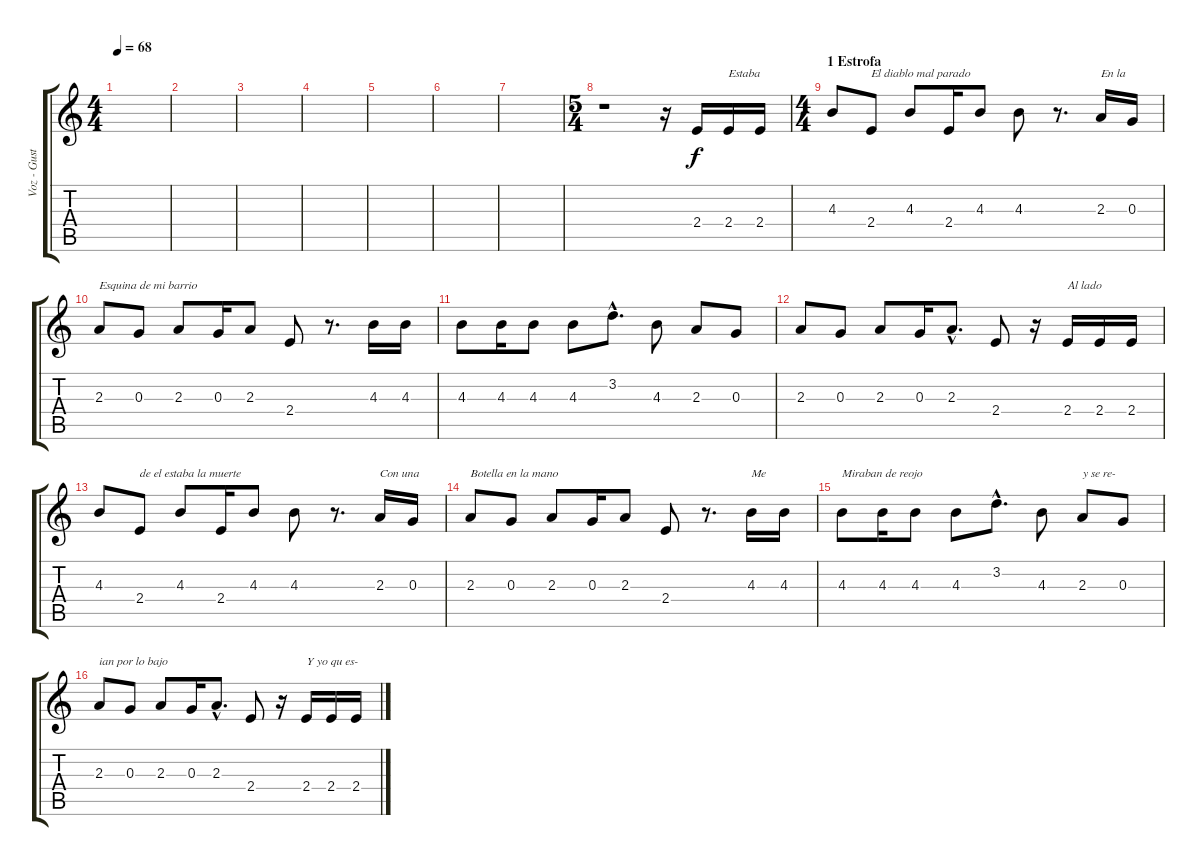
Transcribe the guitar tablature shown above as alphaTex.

\track ("Voz - Gustavo Napoli" "Voz - Gust") {instrument overdrivenguitar}
\staff {score tabs}
\tuning (E4 B3 G3 D3 A2 E2) {hide}
\ts (4 4)
\tempo 68
\clef g2
\ks c
|
|
|
|
|
|
|
\ts (5 4)
r.1 r.16 2.4.16 2.4.16{txt "Estaba"} 2.4.16 |
\ts (4 4)
\section ("" "1 Estrofa")
4.3.8 2.4.8{txt "El diablo mal parado"} 4.3.8 2.4.16 4.3.8 4.3.8 r.8{d} 2.3.16{txt "En la"} 0.3.16 |
2.3.8{txt "Esquina de mi barrio"} 0.3.8 2.3.8 0.3.16 2.3.8 2.4.8 r.8{d} 4.3.16 4.3.16 |
4.3.8 4.3.16 4.3.8 4.3.8 3.2{hac}.8{d} 4.3.8 2.3.8 0.3.8 |
2.3.8 0.3.8 2.3.8 0.3.16 2.3{hac}.8{d} 2.4.8 r.16 2.4.16{txt "Al lado"} 2.4.16 2.4.16 |
4.3.8 2.4.8{txt "de el estaba la muerte"} 4.3.8 2.4.16 4.3.8 4.3.8 r.8{d} 2.3.16{txt "Con una"} 0.3.16 |
2.3.8{txt "Botella en la mano"} 0.3.8 2.3.8 0.3.16 2.3.8 2.4.8 r.8{d} 4.3.16{txt "Me "} 4.3.16 |
4.3.8{txt "Miraban de reojo"} 4.3.16 4.3.8 4.3.8 3.2{hac}.8{d} 4.3.8 2.3.8{txt "y se re-"} 0.3.8 |
2.3.8{txt "ian por lo bajo"} 0.3.8 2.3.8 0.3.16 2.3{hac}.8{d} 2.4.8 r.16 2.4.16{txt "Y yo qu es-"} 2.4.16 2.4.16
